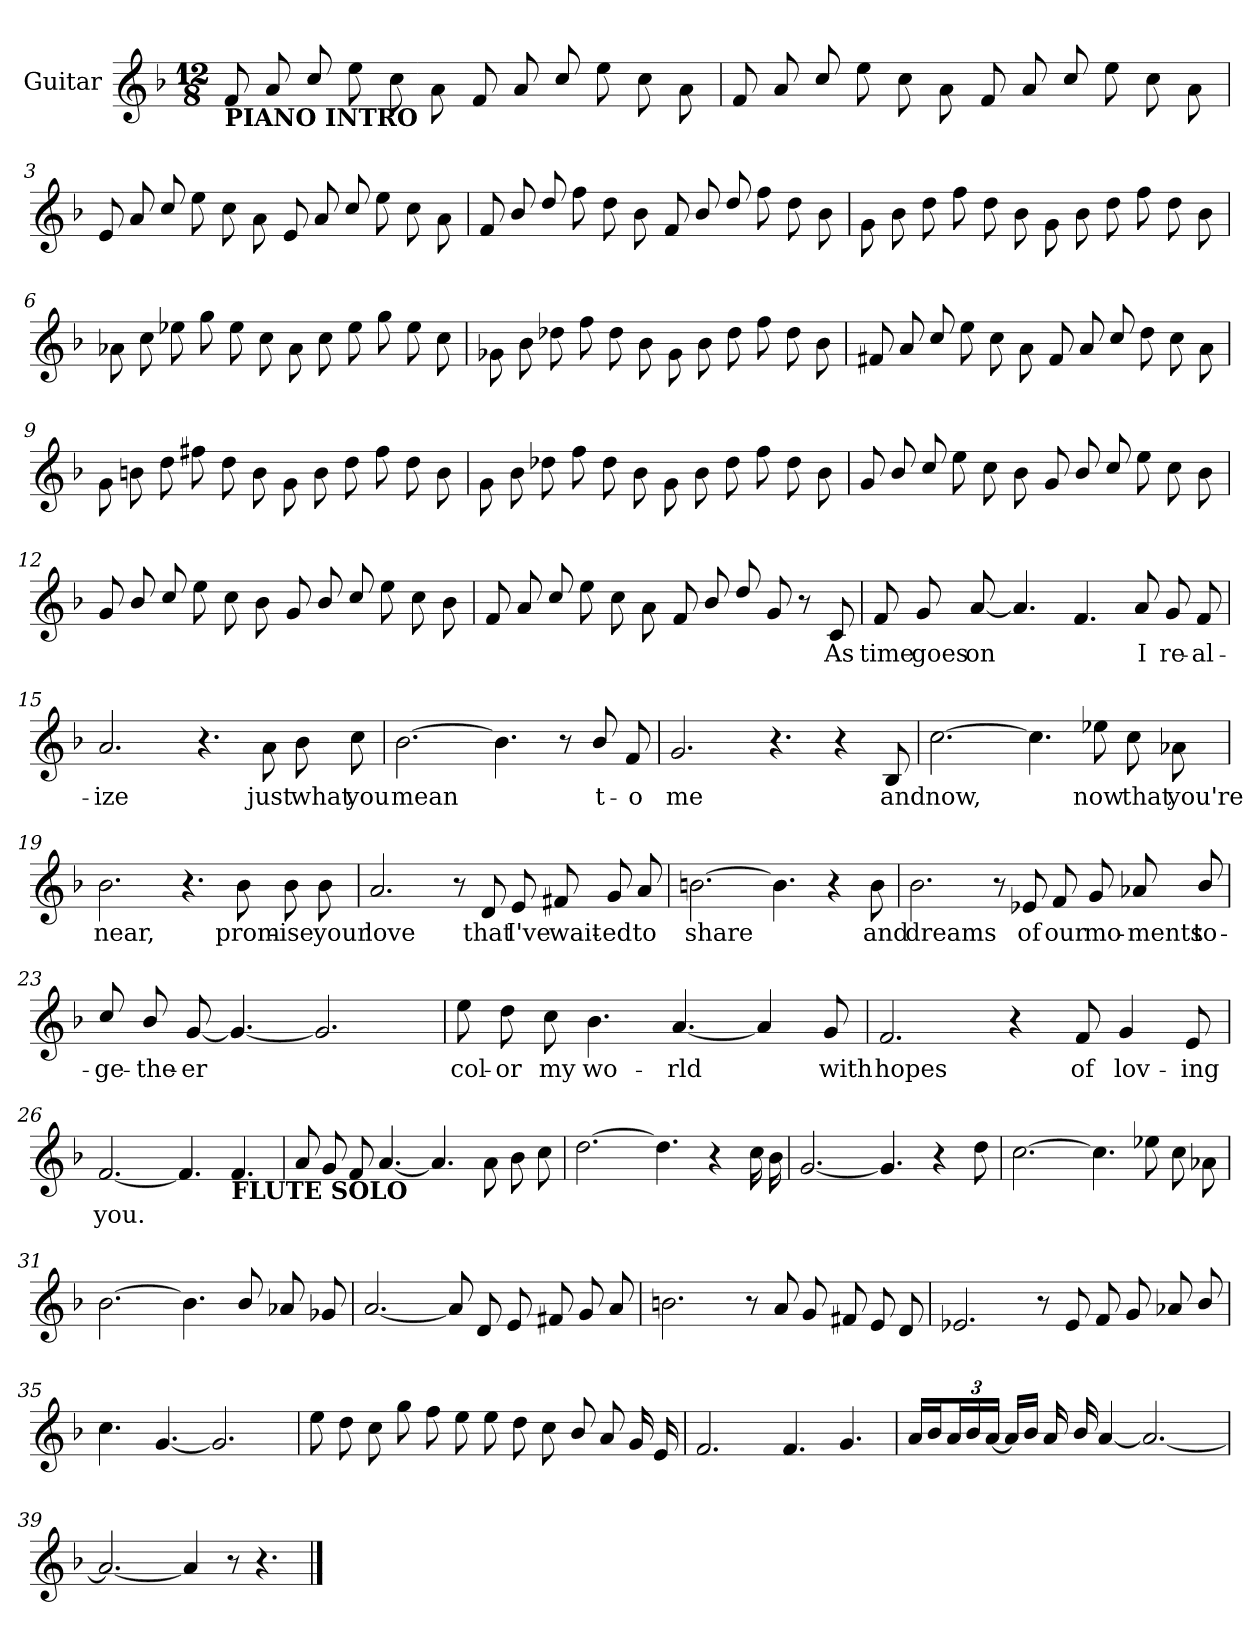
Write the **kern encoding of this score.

**kern	**text
*part1	*part1
*staff1	*staff1
*I"Guitar	*
*I'Guit.	*
*clefG2	*
*k[b-]	*
*M12/8	*
=1	=1
!LO:TX:b:B:t=PIANO INTRO	!
8f/L	.
8a/	.
8cc/	.
8ee\L	.
8cc\	.
8a\	.
8f/L	.
8a/	.
8cc/	.
8ee\L	.
8cc\	.
8a\	.
=2	=2
8f/L	.
8a/	.
8cc/	.
8ee\L	.
8cc\	.
8a\	.
8f/L	.
8a/	.
8cc/	.
8ee\L	.
8cc\	.
8a\	.
!!LO:LB:g=z
=3	=3
8e/L	.
8a/	.
8cc/	.
8ee\L	.
8cc\	.
8a\	.
8e/L	.
8a/	.
8cc/	.
8ee\L	.
8cc\	.
8a\	.
=4	=4
8f/L	.
8b-/	.
8dd/	.
8ff\L	.
8dd\	.
8b-\	.
8f/L	.
8b-/	.
8dd/	.
8ff\L	.
8dd\	.
8b-\	.
!!LO:LB:g=z
=5	=5
8g\L	.
8b-\	.
8dd\	.
8ff\L	.
8dd\	.
8b-\	.
8g\L	.
8b-\	.
8dd\	.
8ff\L	.
8dd\	.
8b-\	.
=6	=6
8a-X\L	.
8cc\	.
8ee-X\	.
8gg\L	.
8ee-\	.
8cc\	.
8a-\L	.
8cc\	.
8ee-\	.
8gg\L	.
8ee-\	.
8cc\	.
!!LO:LB:g=z
=7	=7
8g-X\L	.
8b-\	.
8dd-X\	.
8ff\L	.
8dd-\	.
8b-\	.
8g-\L	.
8b-\	.
8dd-\	.
8ff\L	.
8dd-\	.
8b-\	.
=8	=8
8f#X/L	.
8a/	.
8cc/	.
8ee\L	.
8cc\	.
8a\	.
8f#/L	.
8a/	.
8cc/	.
8dd\L	.
8cc\	.
8a\	.
!!LO:LB:g=z
=9	=9
8g\L	.
8bn\	.
8dd\	.
8ff#X\L	.
8dd\	.
8b\	.
8g\L	.
8b\	.
8dd\	.
8ff#\L	.
8dd\	.
8b\	.
=10	=10
8g\L	.
8b-\	.
8dd-X\	.
8ff\L	.
8dd-\	.
8b-\	.
8g\L	.
8b-\	.
8dd-\	.
8ff\L	.
8dd-\	.
8b-\	.
!!LO:LB:g=z
=11	=11
8g/L	.
8b-/	.
8cc/	.
8ee\L	.
8cc\	.
8b-\	.
8g/L	.
8b-/	.
8cc/	.
8ee\L	.
8cc\	.
8b-\	.
=12	=12
8g/L	.
8b-/	.
8cc/	.
8ee\L	.
8cc\	.
8b-\	.
8g/L	.
8b-/	.
8cc/	.
8ee\L	.
8cc\	.
8b-\	.
=13	=13
8f/L	.
8a/	.
8cc/	.
8ee\L	.
8cc\	.
8a\	.
8f/L	.
8b-/	.
8dd/	.
8g/	.
8r	.
8c/	As
!!LO:LB:g=z
=14	=14
8f/L	time
8g/	goes
[<8a/	on
4.a/]	.
4.f/	.
8a/L	I
8g/	re-
8f/	al-
=15	=15
2.a/	ize
4.r	.
8a\L	just
8b-\	what
8cc\	you
=16	=16
[>2.b-\	mean
4.b-\]	.
8r	.
8b-/L	t-
8f/	o
!!LO:LB:g=z
=17	=17
2.g/	me
4.r	.
4r	.
8B-/	and
=18	=18
[>2.cc\	now,
4.cc\]	.
8ee-X\L	now
8cc\	that
8a-X\	you're
=19	=19
2.b-\	near,
4.r	.
8b-\L	prom-
8b-\	ise
8b-\	your
!!LO:LB:g=z
=20	=20
2.a/	love
8r	.
8d/	that
8e/	I've
8f#X/L	wait-
8g/	ed
8a/	to
=21	=21
[>2.bn\	share
4.b\]	.
4r	.
8b\	and
=22	=22
2.b-\	dreams
8r	.
8e-X/	of
8f/	our
8g/L	mo-
8a-X/	ments
8b-/	to-
!!LO:LB:g=z
=23	=23
8cc/L	ge-
8b-/	the-
[<8g/	er
4.g/_<	.
2.g/]	.
=24	=24
8ee\L	col-
8dd\	or
8cc\	my
4.b-\	wo-
[<4.a/	rld
4a/]	.
8g/	with
=25	=25
2.f/	hopes
4r	.
8f/	of
4g/	lov-
8e/	ing
=26	=26
[<2.f/	you.
4.f/]	.
!LO:TX:b:B:t=FLUTE SOLO	!
4.f/	.
!!LO:PB:g=z
=27	=27
8a/L	.
8g/	.
8f/	.
[<4.a/	.
4.a/]	.
8a\L	.
8b-\	.
8cc\	.
=28	=28
[>2.dd\	.
4.dd\]	.
4r	.
16cc\LL	.
16b-\J	.
=29	=29
[<2.g/	.
4.g/]	.
4r	.
8dd\	.
=30	=30
[>2.cc\	.
4.cc\]	.
8ee-X\L	.
8cc\	.
8a-X\	.
!!LO:LB:g=z
=31	=31
[>2.b-\	.
4.b-\]	.
8b-/L	.
8a-X/	.
8g-X/	.
=32	=32
[<2.a/	.
8a/L]	.
8d/	.
8e/	.
8f#X/L	.
8g/	.
8a/	.
=33	=33
2.bn\	.
8r	.
8a/	.
8g/	.
8f#X/L	.
8e/	.
8d/	.
!!LO:LB:g=z
=34	=34
2.e-X/	.
8r	.
8e-/	.
8f/	.
8g/L	.
8a-X/	.
8b-/	.
=35	=35
4.cc\	.
[<4.g/	.
2.g/]	.
=36	=36
8ee\L	.
8dd\	.
8cc\	.
8gg\L	.
8ff\	.
8ee\	.
8ee\L	.
8dd\	.
8cc\	.
8b-/L	.
8a/	.
16g/L	.
16e/J	.
=37	=37
2.f/	.
4.f/	.
4.g/	.
!!LO:LB:g=z
=38	=38
16a/LL	.
16b-/J	.
24a/L	.
24b-/J	.
[<24a/J	.
16a/L]	.
16b-/J	.
16a/LL	.
16b-/J	.
[<4a/	.
2.a/_<	.
=39	=39
2.a/_<	.
4a/]	.
8r	.
4.r	.
==	==
*-	*-
